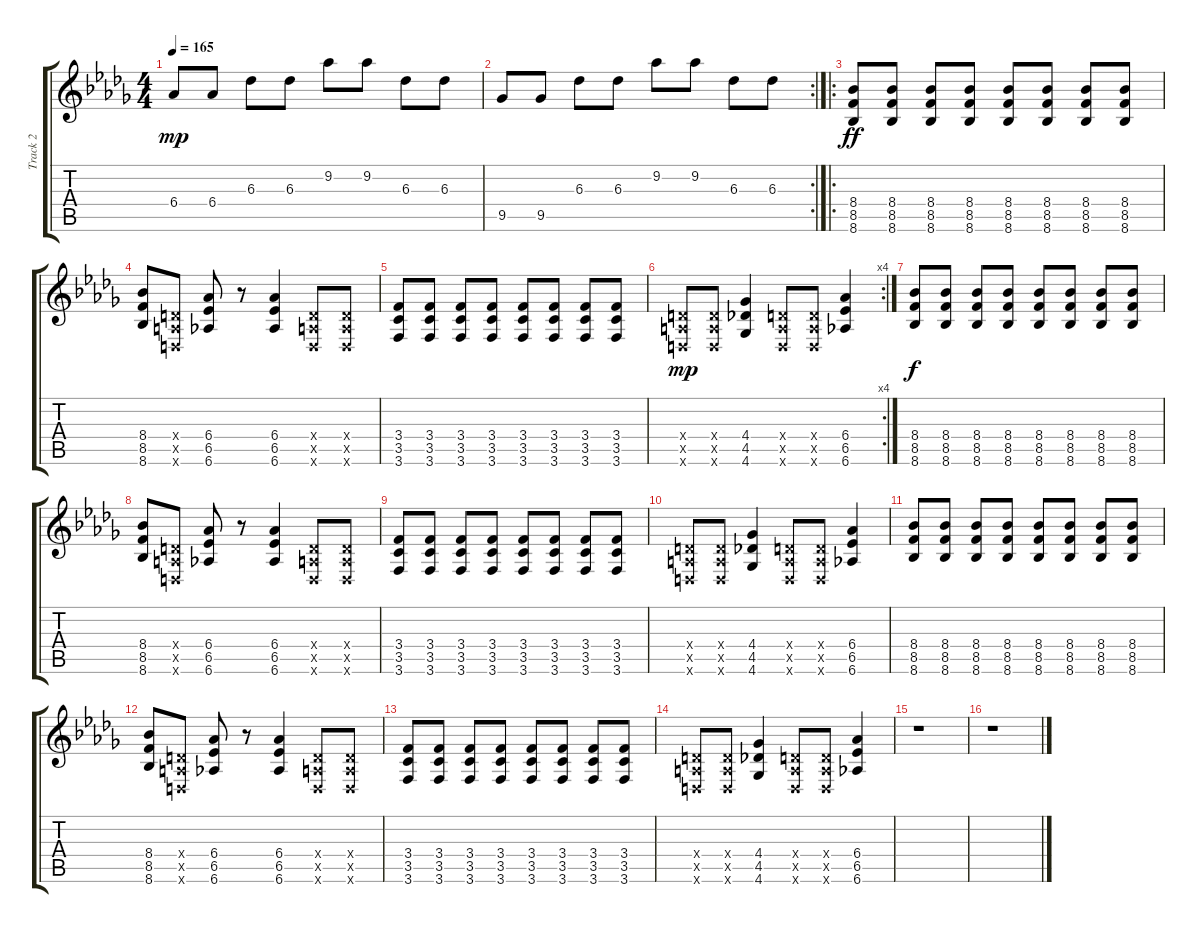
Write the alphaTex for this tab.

\track ("Track 2" "Track 2") {instrument overdrivenguitar}
\staff {score tabs}
\tuning (E4 B3 G3 D3 A2 D2) {hide}
\ts (4 4)
\tempo 165
\clef g2
\ks db
6.4.8{dy mp} 6.4.8 6.3.8 6.3.8 9.2.8 9.2.8 6.3.8 6.3.8 |
\rc 2
9.5.8 9.5.8 6.3.8 6.3.8 9.2.8 9.2.8 6.3.8 6.3.8 |
\ro
(8.4 8.5 8.6).8{dy ff} (8.4 8.5 8.6).8 (8.4 8.5 8.6).8 (8.4 8.5 8.6).8 (8.4 8.5 8.6).8 (8.4 8.5 8.6).8 (8.4 8.5 8.6).8 (8.4 8.5 8.6).8 |
(8.4 8.5 8.6).8 (0.4{x} 0.5{x} 0.6{x}).8 (6.4 6.5 6.6).8 r.8 (6.4 6.5 6.6).4 (0.4{x} 0.5{x} 0.6{x}).8 (0.4{x} 0.5{x} 0.6{x}).8 |
(3.4 3.5 3.6).8 (3.4 3.5 3.6).8 (3.4 3.5 3.6).8 (3.4 3.5 3.6).8 (3.4 3.5 3.6).8 (3.4 3.5 3.6).8 (3.4 3.5 3.6).8 (3.4 3.5 3.6).8 |
\rc 4
(0.4{x} 0.5{x} 0.6{x}).8{dy mp} (0.4{x} 0.5{x} 0.6{x}).8 (4.4 4.5 4.6).4 (0.4{x} 0.5{x} 0.6{x}).8 (0.4{x} 0.5{x} 0.6{x}).8 (6.4 6.5 6.6).4 |
(8.4 8.5 8.6).8{dy f} (8.4 8.5 8.6).8 (8.4 8.5 8.6).8 (8.4 8.5 8.6).8 (8.4 8.5 8.6).8 (8.4 8.5 8.6).8 (8.4 8.5 8.6).8 (8.4 8.5 8.6).8 |
(8.4 8.5 8.6).8 (0.4{x} 0.5{x} 0.6{x}).8 (6.4 6.5 6.6).8 r.8 (6.4 6.5 6.6).4 (0.4{x} 0.5{x} 0.6{x}).8 (0.4{x} 0.5{x} 0.6{x}).8 |
(3.4 3.5 3.6).8 (3.4 3.5 3.6).8 (3.4 3.5 3.6).8 (3.4 3.5 3.6).8 (3.4 3.5 3.6).8 (3.4 3.5 3.6).8 (3.4 3.5 3.6).8 (3.4 3.5 3.6).8 |
(0.4{x} 0.5{x} 0.6{x}).8 (0.4{x} 0.5{x} 0.6{x}).8 (4.4 4.5 4.6).4 (0.4{x} 0.5{x} 0.6{x}).8 (0.4{x} 0.5{x} 0.6{x}).8 (6.4 6.5 6.6).4 |
(8.4 8.5 8.6).8 (8.4 8.5 8.6).8 (8.4 8.5 8.6).8 (8.4 8.5 8.6).8 (8.4 8.5 8.6).8 (8.4 8.5 8.6).8 (8.4 8.5 8.6).8 (8.4 8.5 8.6).8 |
(8.4 8.5 8.6).8 (0.4{x} 0.5{x} 0.6{x}).8 (6.4 6.5 6.6).8 r.8 (6.4 6.5 6.6).4 (0.4{x} 0.5{x} 0.6{x}).8 (0.4{x} 0.5{x} 0.6{x}).8 |
(3.4 3.5 3.6).8 (3.4 3.5 3.6).8 (3.4 3.5 3.6).8 (3.4 3.5 3.6).8 (3.4 3.5 3.6).8 (3.4 3.5 3.6).8 (3.4 3.5 3.6).8 (3.4 3.5 3.6).8 |
(0.4{x} 0.5{x} 0.6{x}).8 (0.4{x} 0.5{x} 0.6{x}).8 (4.4 4.5 4.6).4 (0.4{x} 0.5{x} 0.6{x}).8 (0.4{x} 0.5{x} 0.6{x}).8 (6.4 6.5 6.6).4 |
r.1 |
r.1
